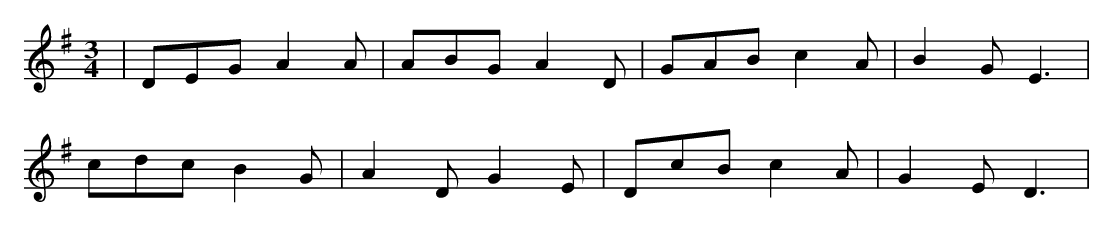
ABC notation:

X:1
M:3/4
K:Dmix
|DEG A2A|ABG A2D|GAB c2A|B2G E3|
cdc B2G|A2D G2E|DcB c2A|G2E D6/|
